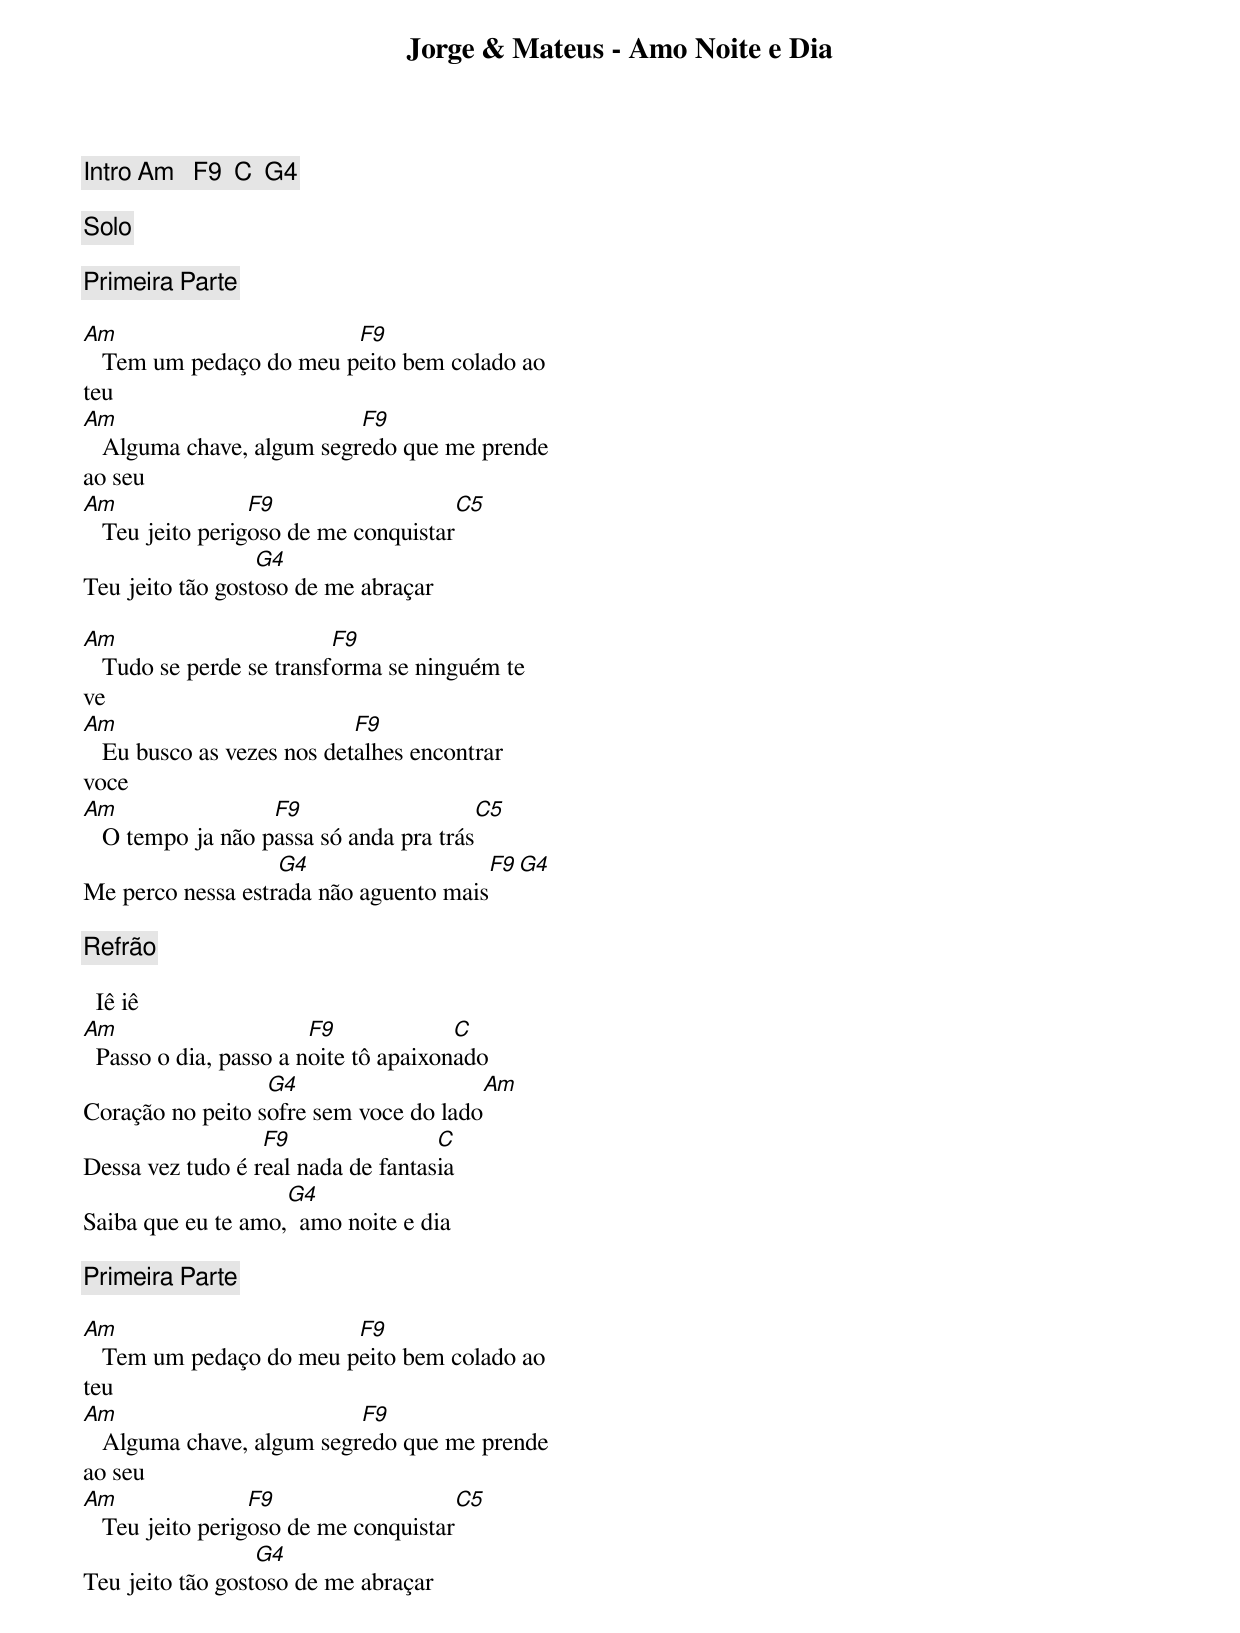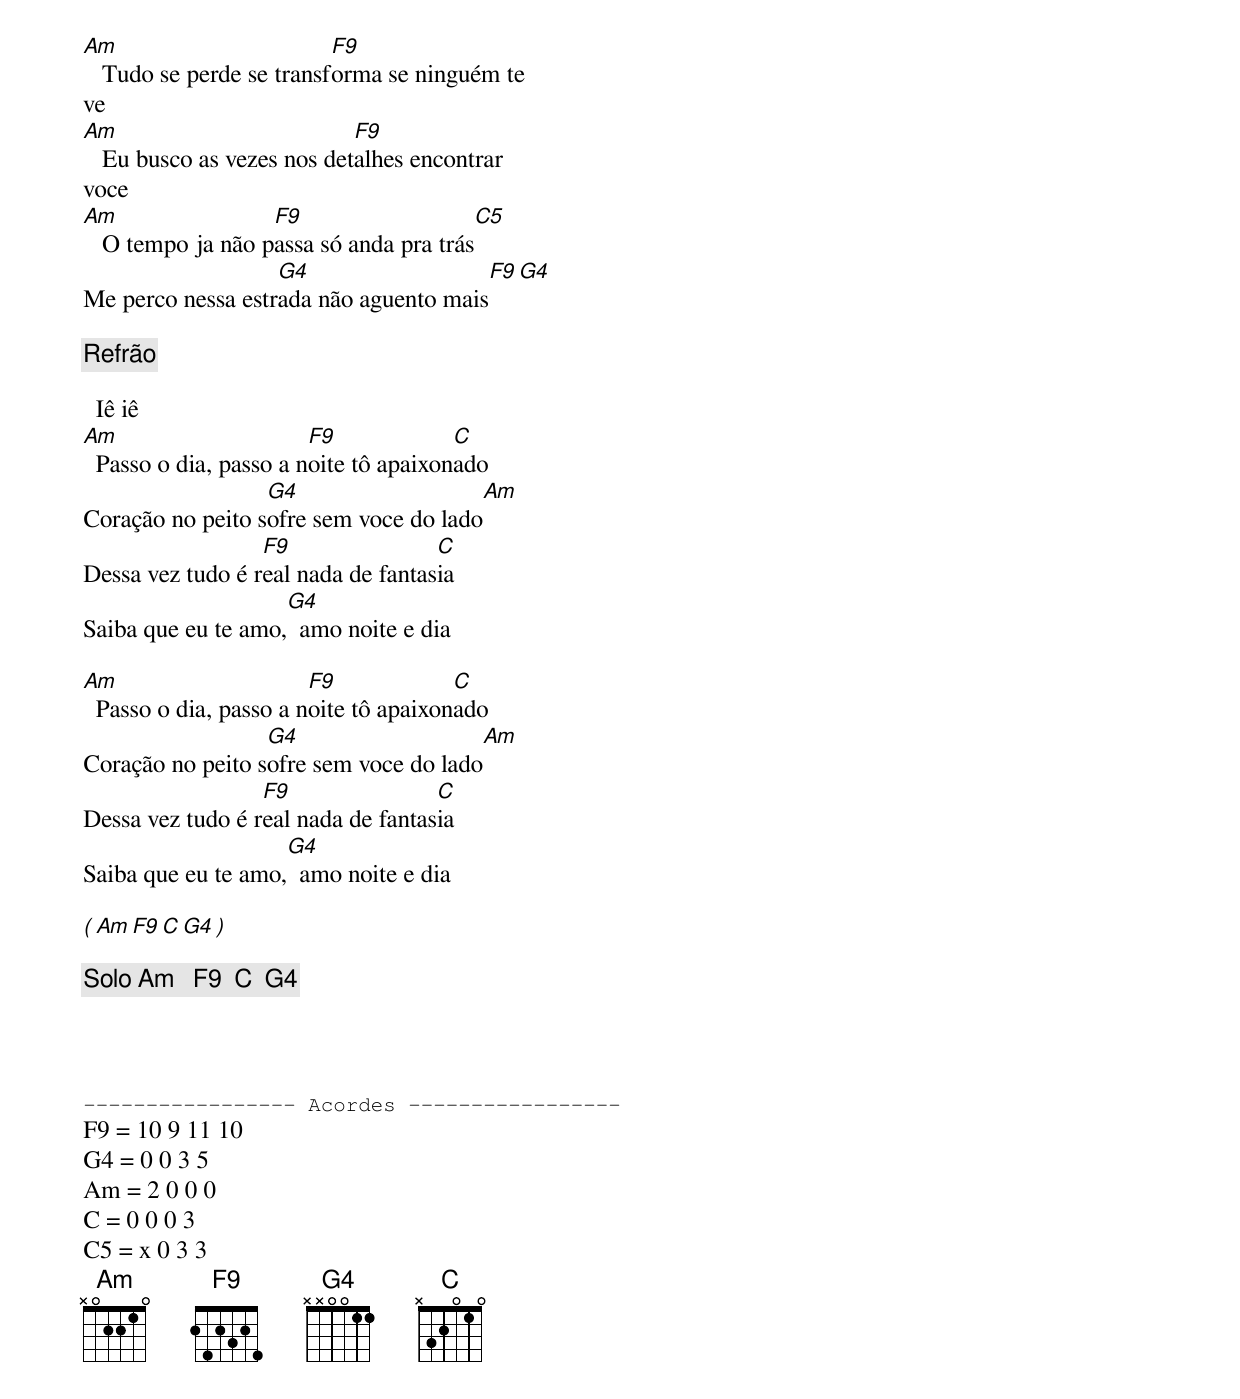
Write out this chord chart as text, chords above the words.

Jorge & Mateus - Amo Noite e Dia

[Intro] Am   F9  C  G4

[Solo]

[Primeira Parte]

Am                       F9
   Tem um pedaço do meu peito bem colado ao
teu
Am                         F9
   Alguma chave, algum segredo que me prende
ao seu
Am                F9                  C5
   Teu jeito perigoso de me conquistar
                  G4
Teu jeito tão gostoso de me abraçar

Am                        F9
   Tudo se perde se transforma se ninguém te
ve
Am                          F9
   Eu busco as vezes nos detalhes encontrar
voce
Am                 F9                    C5
   O tempo ja não passa só anda pra trás
                   G4                   F9 G4
Me perco nessa estrada não aguento mais

[Refrão]

  Iê iê
Am                      F9             C
  Passo o dia, passo a noite tô apaixonado
                  G4                    Am
Coração no peito sofre sem voce do lado
                  F9                C
Dessa vez tudo é real nada de fantasia
                    G4
Saiba que eu te amo,  amo noite e dia

[Primeira Parte]

Am                       F9
   Tem um pedaço do meu peito bem colado ao
teu
Am                         F9
   Alguma chave, algum segredo que me prende
ao seu
Am                F9                  C5
   Teu jeito perigoso de me conquistar
                  G4
Teu jeito tão gostoso de me abraçar

Am                        F9
   Tudo se perde se transforma se ninguém te
ve
Am                          F9
   Eu busco as vezes nos detalhes encontrar
voce
Am                 F9                    C5
   O tempo ja não passa só anda pra trás
                   G4                   F9 G4
Me perco nessa estrada não aguento mais

[Refrão]

  Iê iê
Am                      F9             C
  Passo o dia, passo a noite tô apaixonado
                  G4                    Am
Coração no peito sofre sem voce do lado
                  F9                C
Dessa vez tudo é real nada de fantasia
                    G4
Saiba que eu te amo,  amo noite e dia

Am                      F9             C
  Passo o dia, passo a noite tô apaixonado
                  G4                    Am
Coração no peito sofre sem voce do lado
                  F9                C
Dessa vez tudo é real nada de fantasia
                    G4
Saiba que eu te amo,  amo noite e dia

( Am   F9  C  G4 )

[Solo] Am   F9  C  G4




----------------- Acordes -----------------
F9 = 10 9 11 10
G4 = 0 0 3 5
Am = 2 0 0 0
C = 0 0 0 3
C5 = x 0 3 3
